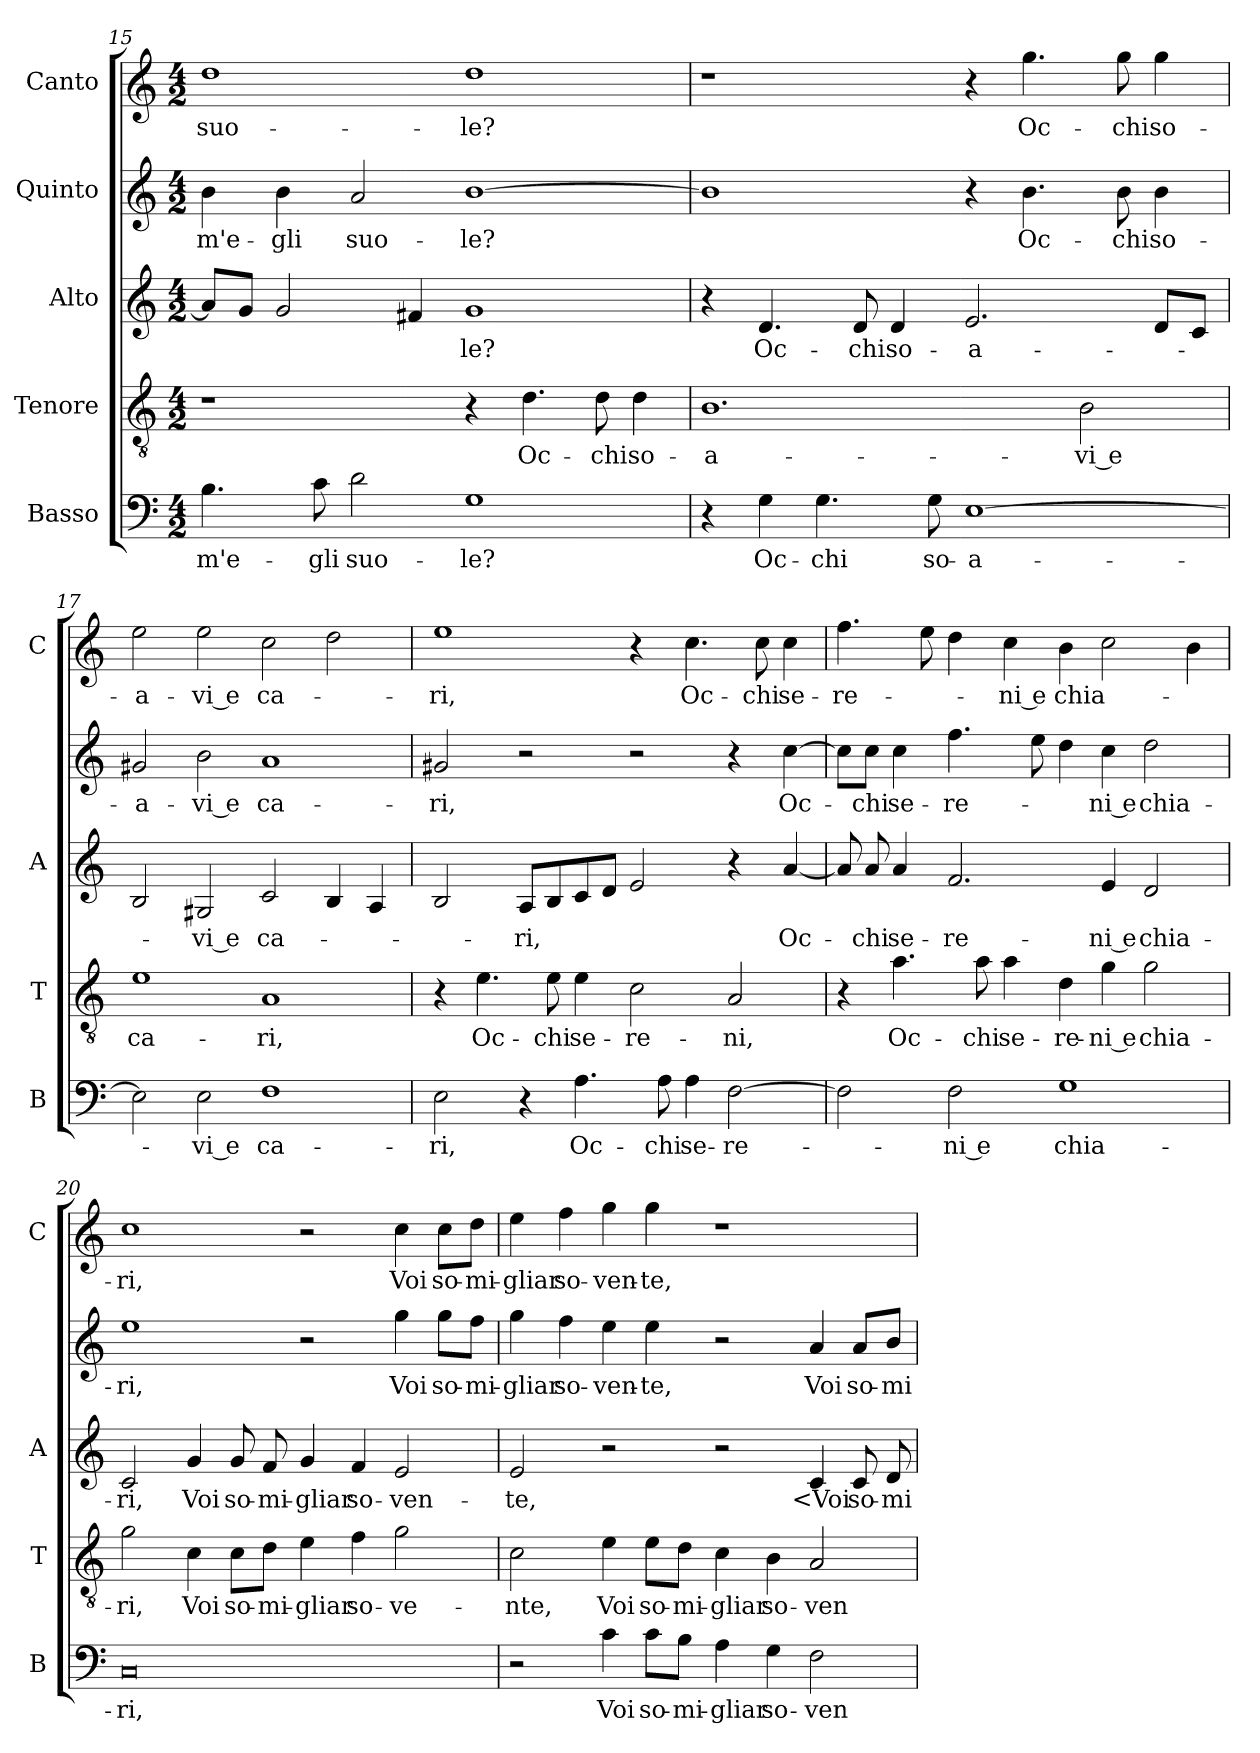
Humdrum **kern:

**kern	**text	**kern	**text	**kern	**text	**kern	**text	**kern	**text
*part5	*part5	*part4	*part4	*part3	*part3	*part2	*part2	*part1	*part1
*staff5	*staff5	*staff4	*staff4	*staff3	*staff3	*staff2	*staff2	*staff1	*staff1
*I"Basso	*	*I"Tenore	*	*I"Alto	*	*I"Quinto	*	*I"Canto	*
*I'B	*	*I'T	*	*I'A	*	*	*	*I'C	*
*clefF4	*	*clefGv2	*	*clefG2	*	*clefG2	*	*clefG2	*
*k[]	*	*k[]	*	*k[]	*	*k[]	*	*k[]	*
*C:	*	*C:	*	*C:	*	*C:	*	*C:	*
*M4/2	*	*M4/2	*	*M4/2	*	*M4/2	*	*M4/2	*
=15	=15	=15	=15	=15	=15	=15	=15	=15	=15
4.B	-m'e-	1r	.	8aL]	.	4b	-m'e-	1dd	suo-
.	.	.	.	8gJ	.	.	.	.	.
.	.	.	.	2g	.	4b	-gli	.	.
8c	-gli	.	.	.	.	.	.	.	.
2d	suo-	.	.	.	.	2a	suo-	.	.
.	.	.	.	4f#X	.	.	.	.	.
1G	-le?	4r	.	1g	-le?	[1b	-le?	1dd	-le?
.	.	4.d	Oc-	.	.	.	.	.	.
.	.	8d	-chi	.	.	.	.	.	.
.	.	4d	so-	.	.	.	.	.	.
=16	=16	=16	=16	=16	=16	=16	=16	=16	=16
4r	.	1.B	-a-	4r	.	1b]	.	1r	.
4G	Oc-	.	.	4.d	Oc-	.	.	.	.
4.G	-chi	.	.	.	.	.	.	.	.
.	.	.	.	8d	-chi	.	.	.	.
.	.	.	.	4d	so-	.	.	.	.
8G	so-	.	.	.	.	.	.	.	.
[1E	-a-	.	.	2.e	-a-	4r	.	4r	.
.	.	.	.	.	.	4.b	Oc-	4.gg	Oc-
.	.	2B	-vi e	.	.	.	.	.	.
.	.	.	.	.	.	8b	-chi	8gg	-chi
.	.	.	.	8dL	.	4b	so-	4gg	so-
.	.	.	.	8cJ	.	.	.	.	.
=17	=17	=17	=17	=17	=17	=17	=17	=17	=17
2E]	.	1e	ca-	2B	.	2g#X	-a-	2ee	-a-
2E	-vi e	.	.	2G#X	-vi e	2b	-vi e	2ee	-vi e
1F	ca-	1A	-ri,	2c	ca-	1a	ca-	2cc	ca-
.	.	.	.	4B	.	.	.	2dd	.
.	.	.	.	4A	.	.	.	.	.
=18	=18	=18	=18	=18	=18	=18	=18	=18	=18
2E	-ri,	4r	.	2B	.	2g#X	-ri,	1ee	-ri,
.	.	4.e	Oc-	.	.	.	.	.	.
4r	.	.	.	8AL	-ri,	2r	.	.	.
.	.	8e	-chi	8B	.	.	.	.	.
4.A	Oc-	4e	se-	8c	.	.	.	.	.
.	.	.	.	8dJ	.	.	.	.	.
.	.	2c	-re-	2e	.	2r	.	4r	.
8A	-chi	.	.	.	.	.	.	.	.
4A	se-	.	.	.	.	.	.	4.cc	Oc-
[2F	-re-	2A	-ni,	4r	.	4r	.	.	.
.	.	.	.	.	.	.	.	8cc	-chi
.	.	.	.	[4a	Oc-	[4cc	Oc-	4cc	se-
=19	=19	=19	=19	=19	=19	=19	=19	=19	=19
2F]	.	4r	.	8a]	.	8cc\L]	.	4.ff	-re-
.	.	.	.	8a	-chi	8cc\J	-chi	.	.
.	.	4.a	Oc-	4a	se-	4cc	se-	.	.
.	.	.	.	.	.	.	.	8ee	.
2F	-ni e	.	.	2.f	-re-	4.ff	-re-	4dd	.
.	.	8a	-chi	.	.	.	.	.	.
.	.	4a	se-	.	.	.	.	4cc	-ni e
.	.	.	.	.	.	8ee	.	.	.
1G	chia-	4d	-re-	.	.	4dd	.	4b	chia-
.	.	4g	-ni e	4e	-ni e	4cc	-ni e	2cc	.
.	.	2g	chia-	2d	chia-	2dd	chia-	.	.
.	.	.	.	.	.	.	.	4b	.
=20	=20	=20	=20	=20	=20	=20	=20	=20	=20
0C	-ri,	2g	-ri,	2c	-ri,	1ee	-ri,	1cc	-ri,
.	.	4c	Voi	4g	Voi	.	.	.	.
.	.	8c\L	so-	8g	so-	.	.	.	.
.	.	8d\J	-mi-	8f	-mi-	.	.	.	.
.	.	4e	-gliar	4g	-gliar	2r	.	2r	.
.	.	4f	so-	4f	so-	.	.	.	.
.	.	2g	-ve-	2e	-ven-	4gg	Voi	4cc	Voi
.	.	.	.	.	.	8gg\L	so-	8cc\L	so-
.	.	.	.	.	.	8ff\J	-mi-	8dd\J	-mi-
=21	=21	=21	=21	=21	=21	=21	=21	=21	=21
2r	.	2c	-nte,	2e	-te,	4gg	-gliar	4ee	-gliar
.	.	.	.	.	.	4ff	so-	4ff	so-
4c	Voi	4e	Voi	2r	.	4ee	-ven-	4gg	-ven-
8c\L	so-	8e\L	so-	.	.	4ee	-te,	4gg	-te,
8B\J	-mi-	8d\J	-mi-	.	.	.	.	.	.
4A	-gliar	4c	-gliar	2r	.	2r	.	1r	.
4G	so-	4B	so-	.	.	.	.	.	.
2F	-ven-	2A	-ven-	4c	<Voi	4a	Voi	.	.
.	.	.	.	8c	so-	8a/L	so-	.	.
.	.	.	.	8d	-mi-	8b/J	-mi-	.	.
=	=	=	=	=	=	=	=	=	=
*-	*-	*-	*-	*-	*-	*-	*-	*-	*-
